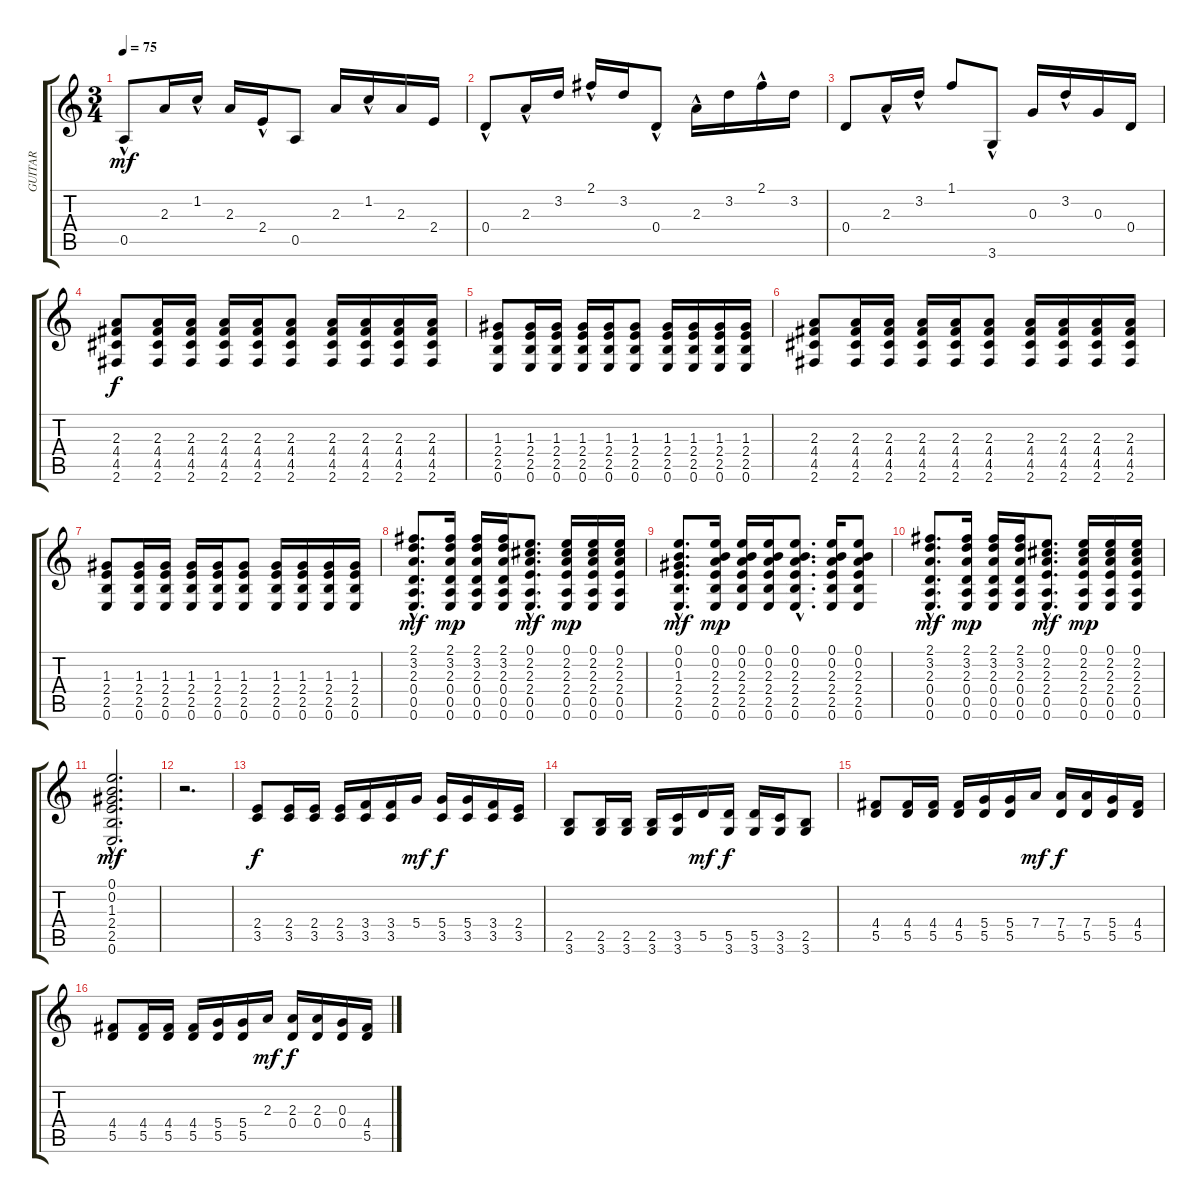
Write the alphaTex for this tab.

\track ("GUITAR" "GUITAR") {instrument electricguitarclean}
\staff {score tabs}
\tuning (E4 B3 G3 D3 A2 E2) {hide}
\ts (3 4)
\tempo 75
\clef g2
\ks c
0.5{hac}.8{dy mf} 2.3.16 1.2{hac}.16 2.3.16 2.4{hac}.16 0.5.8 2.3.16 1.2{hac}.16 2.3.16 2.4.16 |
0.4{hac}.8 2.3{hac}.16 3.2.16 2.1{hac}.16 3.2.16 0.4{hac}.8 2.3{hac}.16 3.2.16 2.1{hac}.16 3.2.16 |
0.4.8 2.3{hac}.16 3.2{hac}.16 1.1.8 3.6{hac}.8 0.3.16 3.2{hac}.16 0.3.16 0.4.16 |
(2.3 4.4 4.5 2.6).8{dy f instrument overdrivenguitar} (2.3 4.4 4.5 2.6).16 (2.3 4.4 4.5 2.6).16 (2.3 4.4 4.5 2.6).16 (2.3 4.4 4.5 2.6).16 (2.3 4.4 4.5 2.6).8 (2.3 4.4 4.5 2.6).16 (2.3 4.4 4.5 2.6).16 (2.3 4.4 4.5 2.6).16 (2.3 4.4 4.5 2.6).16 |
(1.3 2.4 2.5 0.6).8 (1.3 2.4 2.5 0.6).16 (1.3 2.4 2.5 0.6).16 (1.3 2.4 2.5 0.6).16 (1.3 2.4 2.5 0.6).16 (1.3 2.4 2.5 0.6).8 (1.3 2.4 2.5 0.6).16 (1.3 2.4 2.5 0.6).16 (1.3 2.4 2.5 0.6).16 (1.3 2.4 2.5 0.6).16 |
(2.3 4.4 4.5 2.6).8 (2.3 4.4 4.5 2.6).16 (2.3 4.4 4.5 2.6).16 (2.3 4.4 4.5 2.6).16 (2.3 4.4 4.5 2.6).16 (2.3 4.4 4.5 2.6).8 (2.3 4.4 4.5 2.6).16 (2.3 4.4 4.5 2.6).16 (2.3 4.4 4.5 2.6).16 (2.3 4.4 4.5 2.6).16 |
(1.3 2.4 2.5 0.6).8 (1.3 2.4 2.5 0.6).16 (1.3 2.4 2.5 0.6).16 (1.3 2.4 2.5 0.6).16 (1.3 2.4 2.5 0.6).16 (1.3 2.4 2.5 0.6).8 (1.3 2.4 2.5 0.6).16 (1.3 2.4 2.5 0.6).16 (1.3 2.4 2.5 0.6).16 (1.3 2.4 2.5 0.6).16 |
(2.1{hac} 3.2{hac} 2.3{hac} 0.4{hac} 0.5{hac} 0.6{hac}).8{d dy mf} (2.1 3.2 2.3 0.4 0.5 0.6).16{dy mp} (2.1 3.2 2.3 0.4 0.5 0.6).16 (2.1 3.2 2.3 0.4 0.5 0.6).16 (0.1{hac} 2.2{hac} 2.3{hac} 2.4{hac} 0.5{hac} 0.6{hac}).8{d dy mf} (0.1 2.2 2.3 2.4 0.5 0.6).16{dy mp} (0.1 2.2 2.3 2.4 0.5 0.6).16 (0.1 2.2 2.3 2.4 0.5 0.6).16 |
(0.1{hac} 0.2{hac} 1.3{hac} 2.4{hac} 2.5{hac} 0.6{hac}).8{d dy mf} (0.1 0.2 2.3 2.4 2.5 0.6).16{dy mp} (0.1 0.2 2.3 2.4 2.5 0.6).16 (0.1 0.2 2.3 2.4 2.5 0.6).16 (0.1{hac} 0.2{hac} 2.3{hac} 2.4{hac} 2.5{hac} 0.6{hac}).8{d} (0.1 0.2 2.3 2.4 2.5 0.6).16 (0.1 0.2 2.3 2.4 2.5 0.6).8 |
(2.1{hac} 3.2{hac} 2.3{hac} 0.4{hac} 0.5{hac} 0.6{hac}).8{d dy mf} (2.1 3.2 2.3 0.4 0.5 0.6).16{dy mp} (2.1 3.2 2.3 0.4 0.5 0.6).16 (2.1 3.2 2.3 0.4 0.5 0.6).16 (0.1{hac} 2.2{hac} 2.3{hac} 2.4{hac} 0.5{hac} 0.6{hac}).8{d dy mf} (0.1 2.2 2.3 2.4 0.5 0.6).16{dy mp} (0.1 2.2 2.3 2.4 0.5 0.6).16 (0.1 2.2 2.3 2.4 0.5 0.6).16 |
(0.1{hac} 0.2{hac} 1.3{hac} 2.4{hac} 2.5{hac} 0.6{hac}).2{d dy mf} |
r.2{d} |
(2.4 3.5).8{dy f instrument distortionguitar} (2.4 3.5).16 (2.4 3.5).16 (2.4 3.5).16 (3.4 3.5).16 (3.4 3.5).16 5.4.16{dy mf} (5.4 3.5).16{dy f} (5.4 3.5).16 (3.4 3.5).16 (2.4 3.5).16 |
(2.5 3.6).8 (2.5 3.6).16 (2.5 3.6).16 (2.5 3.6).16 (3.5 3.6).16 5.5.16{dy mf} (5.5 3.6).16{dy f} (5.5 3.6).16 (3.5 3.6).16 (2.5 3.6).8 |
(4.4 5.5).8 (4.4 5.5).16 (4.4 5.5).16 (4.4 5.5).16 (5.4 5.5).16 (5.4 5.5).16 7.4.16{dy mf} (7.4 5.5).16{dy f} (7.4 5.5).16 (5.4 5.5).16 (4.4 5.5).16 |
(4.4 5.5).8 (4.4 5.5).16 (4.4 5.5).16 (4.4 5.5).16 (5.4 5.5).16 (5.4 5.5).16 2.3.16{dy mf} (2.3 0.4).16{dy f} (2.3 0.4).16 (0.3 0.4).16 (4.4 5.5).16
